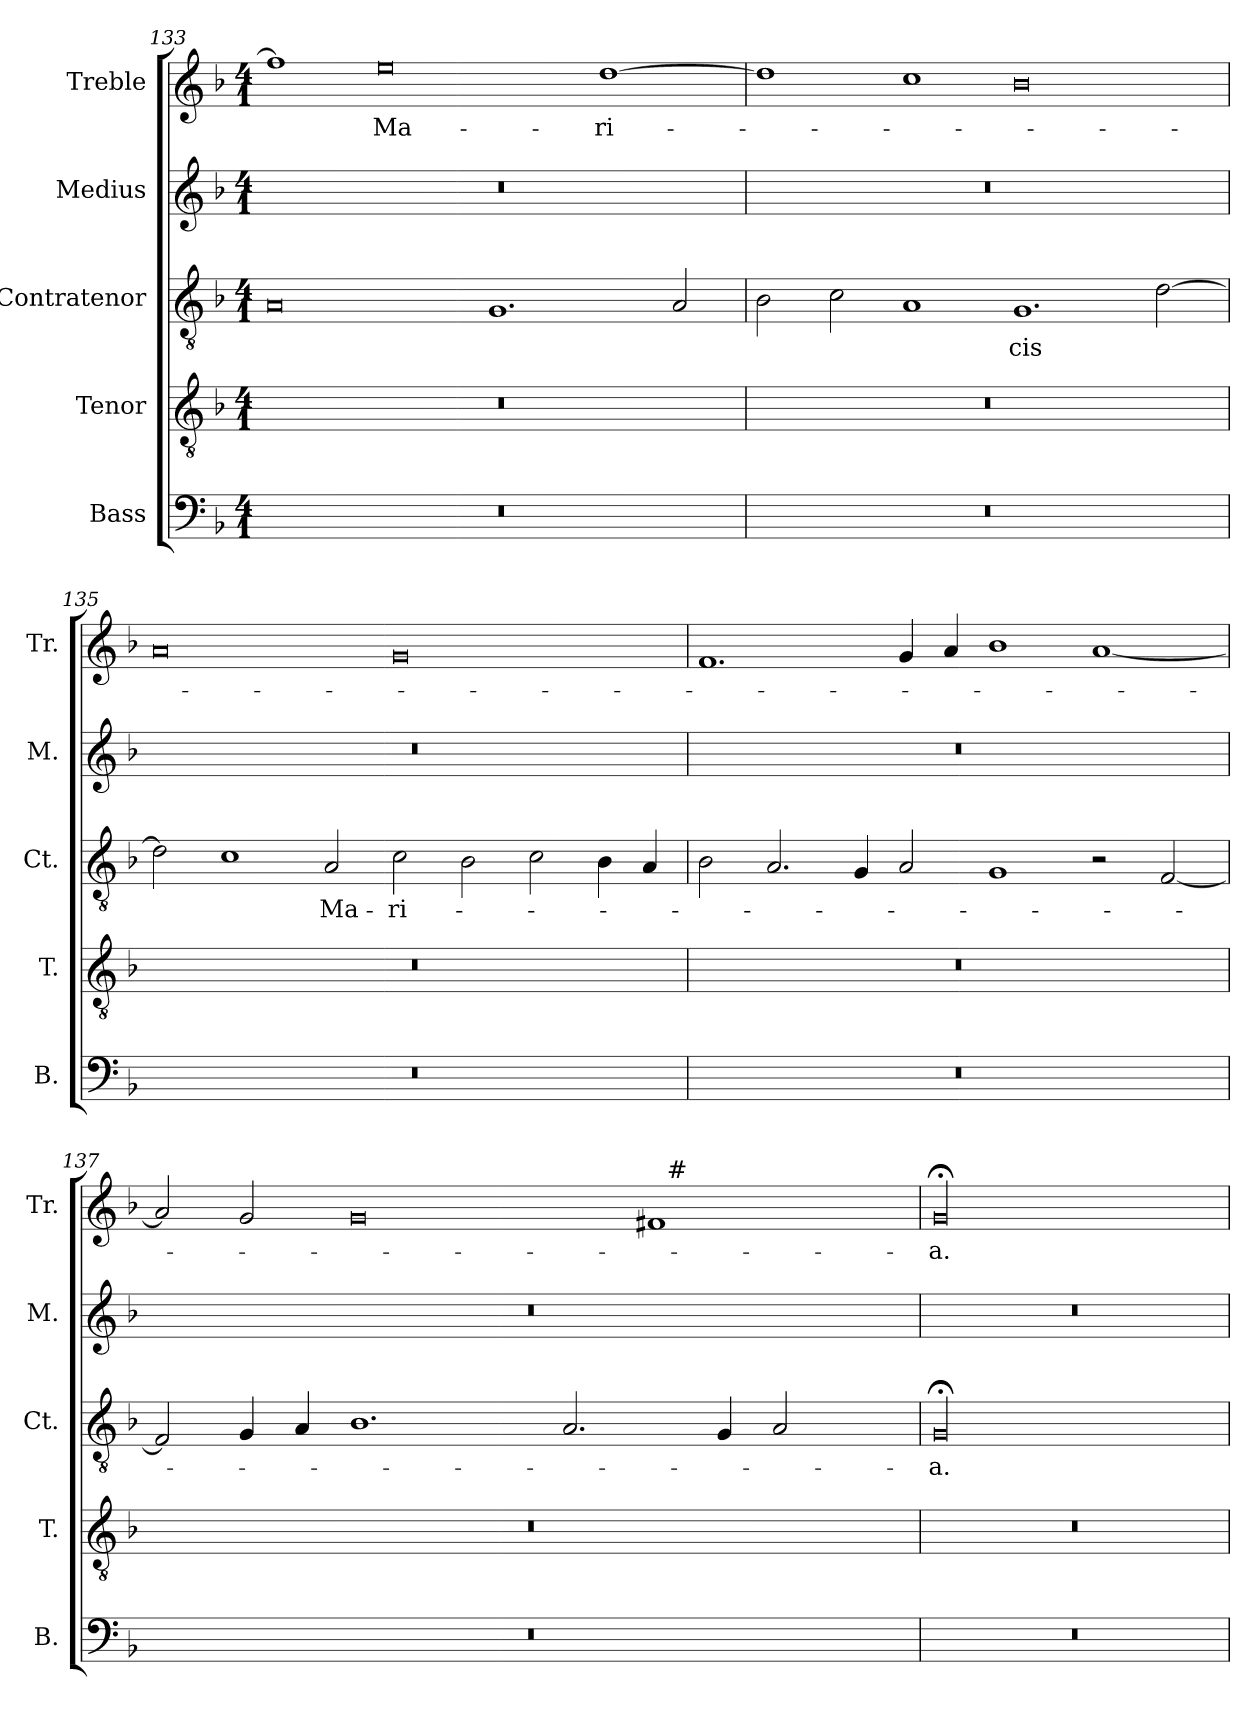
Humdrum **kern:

**kern	**kern	**kern	**text	**kern	**kern	**text
*part5	*part4	*part3	*part3	*part2	*part1	*part1
*staff5	*staff4	*staff3	*staff3	*staff2	*staff1	*staff1
*I"Bass	*I"Tenor	*I"Contratenor	*	*I"Medius	*I"Treble	*
*I'B.	*I'T.	*I'Ct.	*	*I'M.	*I'Tr.	*
*clefF4	*clefGv2	*clefGv2	*	*clefG2	*clefG2	*
*	*ITrd7c12	*ITrd7c12	*	*	*	*
*k[b-]	*k[b-]	*k[b-]	*	*k[b-]	*k[b-]	*
*d:	*d:	*d:	*	*d:	*d:	*
*M4/1	*M4/1	*M4/1	*	*M4/1	*M4/1	*
=133	=133	=133	=133	=133	=133	=133
!LO:N:vis=1	!LO:N:vis=1	!	!	!LO:N:vis=1	!	!
00r	00r	0AAi	.	00r	1ffi]	.
!	!	!	!	!	!	!LO:LY:b:color=#000000
.	.	.	.	.	0eei	Ma-
.	.	1.GGi	.	.	.	.
!	!	!	!	!	!	!LO:LY:b:color=#000000
.	.	.	.	.	[>1ddi	-ri-
.	.	2AAi/	.	.	.	.
=134	=134	=134	=134	=134	=134	=134
!LO:N:vis=1	!LO:N:vis=1	!	!	!LO:N:vis=1	!	!
00r	00r	2BB-i\	.	00r	1ddi]	.
.	.	2Ci\	.	.	.	.
.	.	1AAi	.	.	1cci	.
!	!	!	!LO:LY:b:color=#000000	!	!	!
.	.	1.GGi	-cis	.	0b-i	.
.	.	[>2Di\	.	.	.	.
!!LO:LB:g=z
=135	=135	=135	=135	=135	=135	=135
!LO:N:vis=1	!LO:N:vis=1	!	!	!LO:N:vis=1	!	!
00r	00r	2Di\]	.	00r	0ai	.
.	.	1Ci	.	.	.	.
!	!	!	!LO:LY:b:color=#000000	!	!	!
.	.	2AAi/	Ma-	.	.	.
!	!	!	!LO:LY:b:color=#000000	!	!	!
.	.	2Ci\	-ri-	.	0gi	.
.	.	2BB-i\	.	.	.	.
.	.	2Ci\	.	.	.	.
.	.	4BB-i\	.	.	.	.
.	.	4AAi/	.	.	.	.
=136	=136	=136	=136	=136	=136	=136
!LO:N:vis=1	!LO:N:vis=1	!	!	!LO:N:vis=1	!	!
00r	00r	2BB-i\	.	00r	1.fi	.
.	.	2.AAi/	.	.	.	.
.	.	4GGi/	.	.	.	.
.	.	2AAi/	.	.	4gi/	.
.	.	.	.	.	4ai/	.
.	.	1GGi	.	.	1b-i	.
.	.	2r	.	.	[<1ai	.
.	.	[<2FFi/	.	.	.	.
!!LO:PB:g=z
=137	=137	=137	=137	=137	=137	=137
!LO:N:vis=1	!LO:N:vis=1	!	!	!LO:N:vis=1	!	!
*	*	*	*	*	*^	*
00r	00r	2FFi/]	.	00r	2ai/]	1ryy	.
.	.	4GGi/	.	.	2gi/	.	.
.	.	4AAi/	.	.	.	.	.
.	.	1.BB-i	.	.	0gi	1ryy	.
.	.	.	.	.	.	1ryy	.
.	.	2.AAi/	.	.	.	.	.
.	.	.	.	.	1f#i	32ryy	.
.	.	.	.	.	.	256ryy	.
!	!	!	!	!	!	!LO:TX:a:t=#	!
.	.	.	.	.	.	2ryy	.
.	.	4GGi/	.	.	.	.	.
.	.	2AAi/	.	.	.	.	.
.	.	.	.	.	.	4ryy	.
.	.	.	.	.	.	8ryy	.
.	.	.	.	.	.	16ryy	.
.	.	.	.	.	.	64..ryy	.
=138	=138	=138	=138	=138	=138	=138	=138
!LO:N:vis=1	!LO:N:vis=1	!	!	!	!	!	!
*	*	*	*	*	*v	*v	*
*	*	*	*	*	*^	*
!	!	!	!LO:LY:b:color=#000000	!LO:N:vis=1	!	!	!
*	*	*	*	*	*v	*v	*
*	*	*	*	*	*^	*
!	!	!	!	!	!	!	!LO:LY:b:color=#000000
*	*	*	*	*	*v	*v	*
00r	00r	00GG;i	-a.	00r	00g;i	-a.
=	=	=	=	=	=	=
*-	*-	*-	*-	*-	*-	*-
